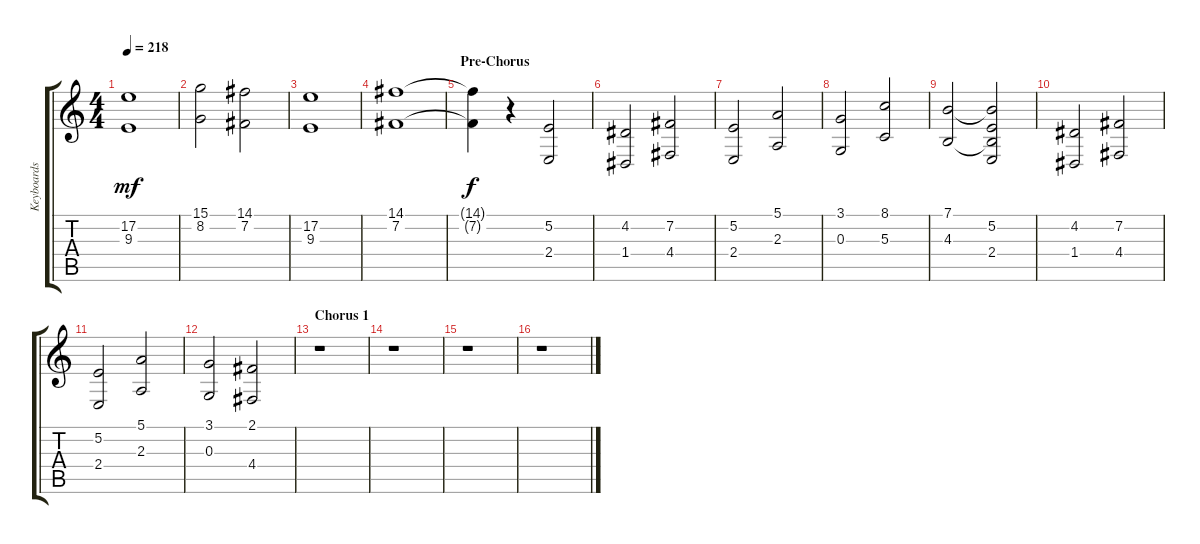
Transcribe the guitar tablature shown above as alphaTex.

\track ("Keyboards 4" "Keyboards ") {instrument choiraahs}
\staff {score tabs}
\tuning (E4 B3 G3 D3 A2 E2) {hide}
\ts (4 4)
\tempo 218
\clef g2
\ks c
(17.2 9.3).1{dy mf} |
(15.1 8.2).2 (14.1 7.2).2 |
(17.2 9.3).1 |
(14.1 7.2).1 |
\section ("" "Pre-Chorus")
(14.1{t} 7.2{t}).4{dy f} r.4 (5.2 2.4).2 |
(4.2 1.4).2 (7.2 4.4).2 |
(5.2 2.4).2 (5.1 2.3).2 |
(3.1 0.3).2 (8.1 5.3).2 |
(7.1 4.3).2 (7.1{t} 5.2 4.3{t} 2.4).2 |
(4.2 1.4).2 (7.2 4.4).2 |
(5.2 2.4).2 (5.1 2.3).2 |
(3.1 0.3).2 (2.1 4.4).2 |
\section ("" "Chorus 1")
r.1 |
r.1 |
r.1 |
r.1
